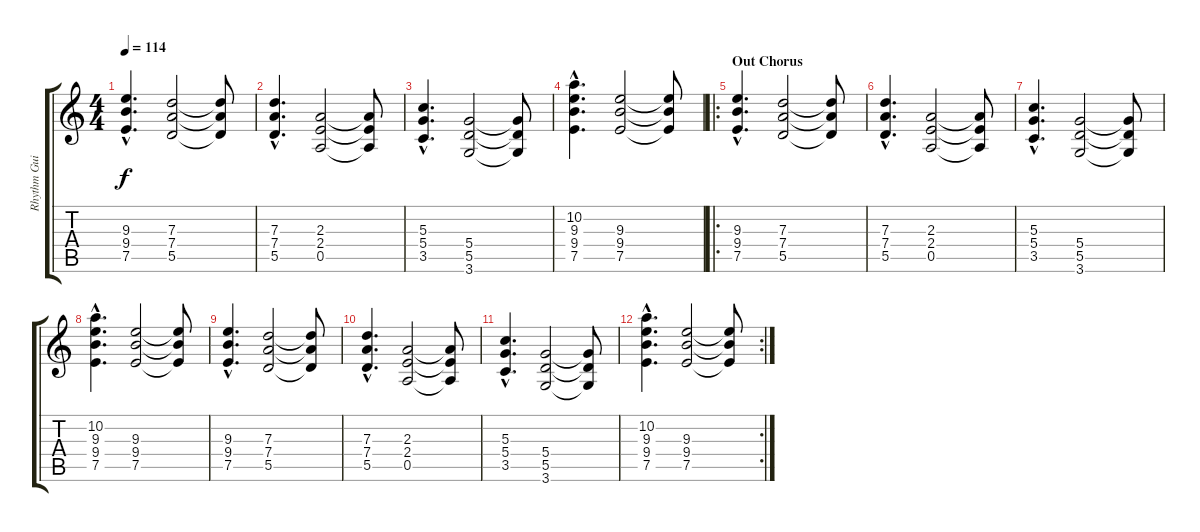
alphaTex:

\track ("Rhythm Guitar" "Rhythm Gui") {instrument distortionguitar}
\staff {score tabs}
\tuning (E4 B3 G3 D3 A2 E2) {hide}
\ts (4 4)
\tempo 114
\clef g2
\ks c
(9.3{hac} 9.4{hac} 7.5{hac}).4{d dy f} (7.3 7.4 5.5).2 (7.3{t} 7.4{t} 5.5{t}).8 |
(7.3{hac} 7.4{hac} 5.5{hac}).4{d} (2.3 2.4 0.5).2 (2.3{t} 2.4{t} 0.5{t}).8 |
(5.3{hac} 5.4{hac} 3.5{hac}).4{d} (5.4 5.5 3.6).2 (5.4{t} 5.5{t} 3.6{t}).8 |
(10.2{hac} 9.3{hac} 9.4{hac} 7.5{hac}).4{d} (9.3 9.4 7.5).2 (9.3{t} 9.4{t} 7.5{t}).8 |
\ro
\section ("" "Out Chorus")
(9.3{hac} 9.4{hac} 7.5{hac}).4{d} (7.3 7.4 5.5).2 (7.3{t} 7.4{t} 5.5{t}).8 |
(7.3{hac} 7.4{hac} 5.5{hac}).4{d} (2.3 2.4 0.5).2 (2.3{t} 2.4{t} 0.5{t}).8 |
(5.3{hac} 5.4{hac} 3.5{hac}).4{d} (5.4 5.5 3.6).2 (5.4{t} 5.5{t} 3.6{t}).8 |
(10.2{hac} 9.3{hac} 9.4{hac} 7.5{hac}).4{d} (9.3 9.4 7.5).2 (9.3{t} 9.4{t} 7.5{t}).8 |
(9.3{hac} 9.4{hac} 7.5{hac}).4{d} (7.3 7.4 5.5).2 (7.3{t} 7.4{t} 5.5{t}).8 |
(7.3{hac} 7.4{hac} 5.5{hac}).4{d} (2.3 2.4 0.5).2 (2.3{t} 2.4{t} 0.5{t}).8 |
(5.3{hac} 5.4{hac} 3.5{hac}).4{d} (5.4 5.5 3.6).2 (5.4{t} 5.5{t} 3.6{t}).8 |
\rc 2
(10.2{hac} 9.3{hac} 9.4{hac} 7.5{hac}).4{d} (9.3 9.4 7.5).2 (9.3{t} 9.4{t} 7.5{t}).8
